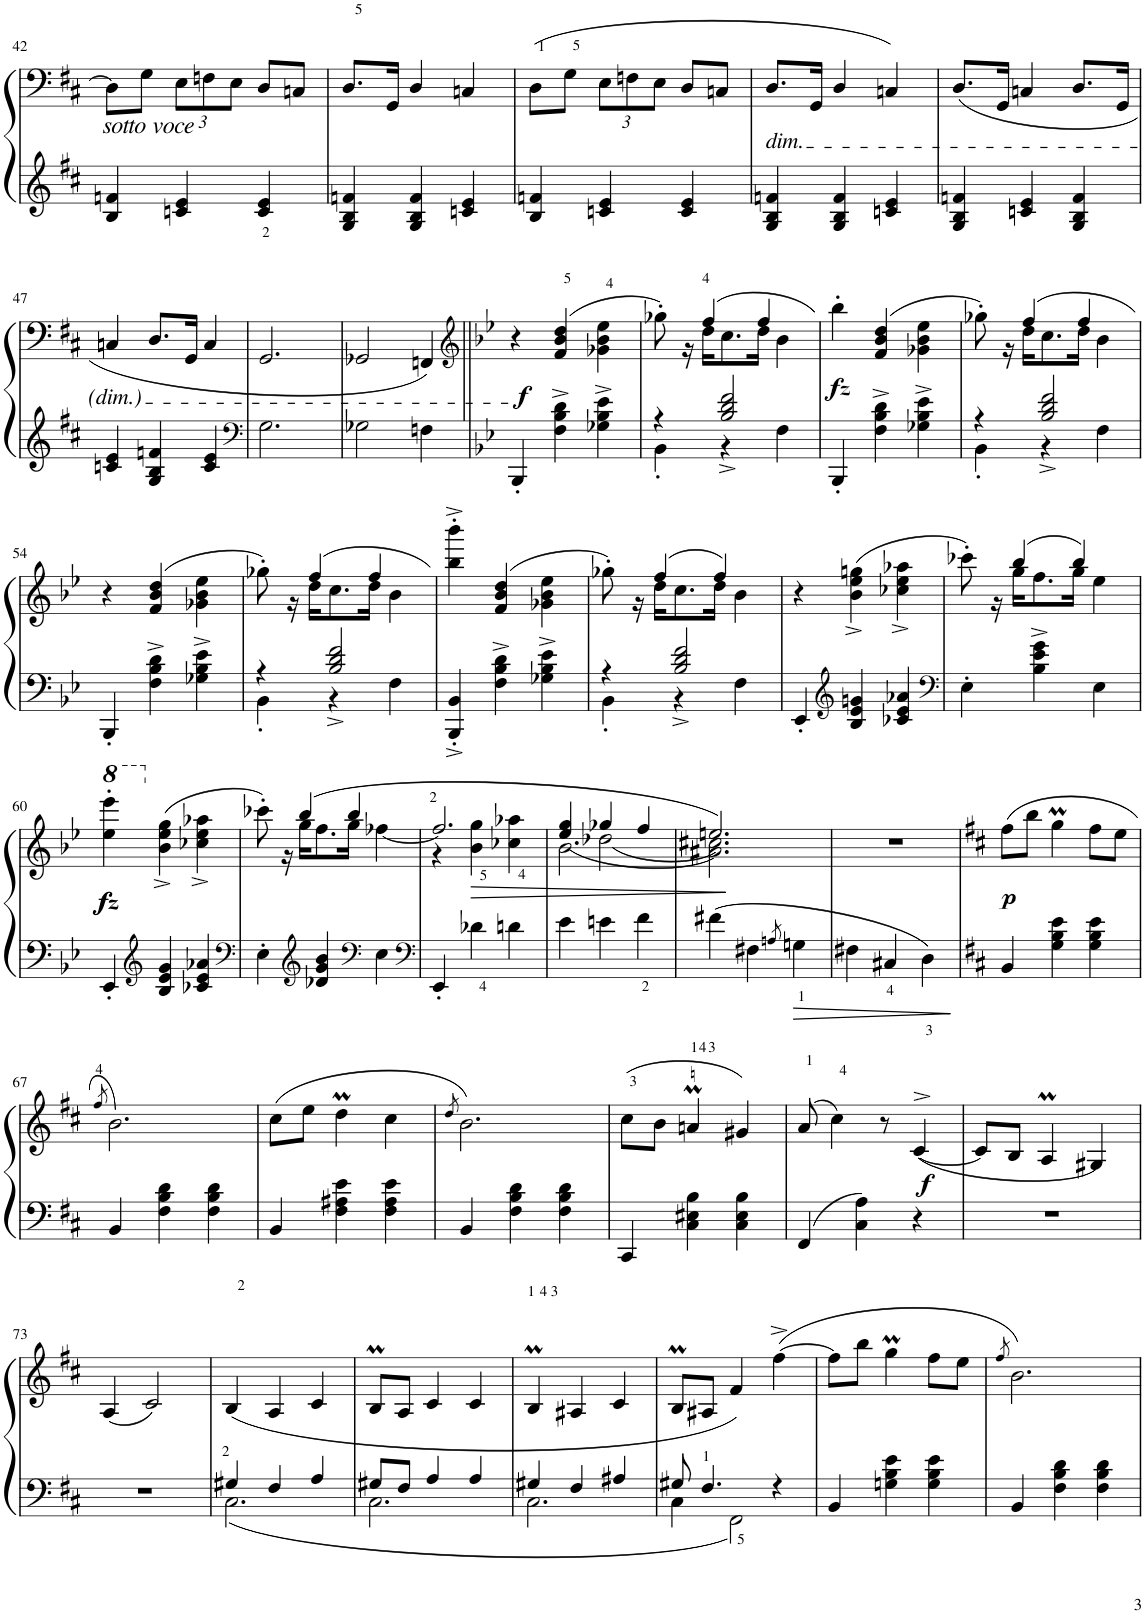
**kern	**kern	**dynam
*part1	*part1	*part1
*staff2	*staff1	*staff1/2
*I"Part 1	*	*
!!LO:PB:g=z
*clefG2	*clefF4	*
*k[f#c#]	*k[f#c#]	*
*M3/4	*M3/4	*
=42	=42	=42
!	!LO:TX:b:i:t=sotto voce	!
4B/ 4fn/	8D\L]	.
.	8G\J	.
*	*Xbrackettup	*
4cn/ 4e/	12E\L	.
.	12Fn\	.
.	12E\J	.
4c/ 4e/	8D/L	.
.	8Cn/J	.
=43	=43	=43
4G/ 4B/ 4fn/	8.D/L	.
.	16GG/Jk	.
4G/ 4B/ 4f/	4D/	.
4cn/ 4e/	4Cn/	.
=44	=44	=44
4B/ 4fn/	(8D\L	.
.	8G\J	.
4cn/ 4e/	12E\L	.
.	12Fn\	.
.	12E\J	.
4c/ 4e/	8D/L	.
.	8Cn/J	.
=45	=45	=45
!	!LO:TX:b:i:t=dim.	!
4G/ 4B/ 4fn/	8.D/L	.
.	16GG/Jk	.
4G/ 4B/ 4f/	4D/	.
4cn/ 4e/	4Cn/)	.
=46	=46	=46
4G/ 4B/ 4fn/	(8.D/L	.
.	16GG/Jk	.
4cn/ 4e/	4Cn/	.
4G/ 4B/ 4f/	8.D/L	.
.	16GG/Jk	.
!!LO:LB:g=z
=47	=47	=47
4cn/ 4e/	4Cn/	.
4G/ 4B/ 4fn/	8.D/L	.
.	16GG/Jk	.
4c/ 4e/	4C/	.
=48	=48	=48
*clefF4	*	*
2.G\	2.GG/	.
=49	=49	=49
2G-X\	2GG-X/	.
4Fn\	4FFn/)	.
=50||	=50||	=50||
*	*clefG2	*
*k[b-e-]	*k[b-e-]	*
!	!	!LO:DY:b
4BBB-'/	4r	f
4F\^ 4B-\^ 4d\^	(4f/^ 4b-/^ 4dd/^	.
4G-X\^ 4B-\^ 4e-\^	4g-X\^ 4b-\^ 4ee-\^	.
=51	=51	=51
*^	*^	*
4r	4BB-'\	8gg-X'\)	8ryy	.
.	.	16ryy	16r	.
.	.	(4ff/	16dd\KL	.
2B-/^< 2d/^< 2f/^<	4r	.	8.cc\	.
.	.	4ff/	16dd\Jk	.
.	4F\	.	4b-\	.
.	.	16ryy)	.	.
*v	*v	*	*	*
*	*v	*v	*
=52	=52	=52
!	!	!LO:DY:b
4BBB-'/	4bb-'\	fz
4F\^ 4B-\^ 4d\^	(4f/^ 4b-/^ 4dd/^	.
4G-X\^ 4B-\^ 4e-\^	4g-X\^ 4b-\^ 4ee-\^	.
=53	=53	=53
*^	*^	*
4r	4BB-'\	8gg-X'\)	8ryy	.
.	.	16ryy	16r	.
.	.	(4ff/	16dd\KL	.
2B-/^< 2d/^< 2f/^<	4r	.	8.cc\	.
.	.	4ff/	16dd\Jk	.
.	4F\	.	4b-\	.
.	.	16ryy)	.	.
*v	*v	*	*	*
*	*v	*v	*
!!LO:LB:g=z
=54	=54	=54
4BBB-'/	4r	.
4F\^ 4B-\^ 4d\^	(4f/^ 4b-/^ 4dd/^	.
4G-X\^ 4B-\^ 4e-\^	4g-X\^ 4b-\^ 4ee-\^	.
=55	=55	=55
*^	*^	*
4r	4BB-'\	8gg-X'\)	8ryy	.
.	.	16ryy	16r	.
.	.	(4ff/	16dd\KL	.
2B-/^< 2d/^< 2f/^<	4r	.	8.cc\	.
.	.	4ff/	16dd\Jk	.
.	4F\	.	4b-\	.
.	.	16ryy)	.	.
*v	*v	*	*	*
*	*v	*v	*
=56	=56	=56
4BBB-/'^ 4BB-/'^	4bb-\'^ 4bbb-\'^	.
4F\^ 4B-\^ 4d\^	(4f/^ 4b-/^ 4dd/^	.
4G-X\^ 4B-\^ 4e-\^	4g-X\^ 4b-\^ 4ee-\^	.
=57	=57	=57
*^	*^	*
4r	4BB-'\	8gg-X'\)	8ryy	.
.	.	16ryy	16r	.
.	.	(4ff/	16dd\KL	.
2B-/^< 2d/^< 2f/^<	4r	.	8.cc\	.
.	.	4ff/)	16dd\Jk	.
.	4F\	.	4b-\	.
.	.	16ryy	.	.
*v	*v	*	*	*
*	*v	*v	*
=58	=58	=58
4EE-'/	4r	.
*clefG2	*	*
4B-/^> 4e-/^> 4gn/^>	(4b-\^< 4ee-\^< 4ggn\^<	.
4c-X/^> 4e-/^> 4a-X/^>	4cc-X\^< 4ee-\^< 4aa-X\^<	.
=59	=59	=59
*clefF4	*	*
*	*^	*
4E-'\	8ccc-X'\)	8ryy	.
.	16ryy	16r	.
.	(4bb-/	16gg\KL	.
4B-\^ 4e-\^ 4g\^	.	8.ff\	.
.	4bb-/)	16gg\Jk	.
4E-\	.	4ee-\	.
.	16ryy	.	.
*	*v	*v	*
!!LO:LB:g=z
=60	=60	=60
*	*8va	*
!	!	!LO:DY:b
!	!	!LO:DY:n=1:b
4EE-'/	4eee-\' 4eeee-\'	fz fz
*clefG2	*	*
*	*X8va	*
4B-/^ 4e-/^ 4g/^	(4b-\^< 4ee-\^< 4gg\^<	.
4c-X/^ 4e-/^ 4a-X/^	4cc-X\^< 4ee-\^< 4aa-X\^<	.
=61	=61	=61
*clefF4	*	*
*	*^	*
4E-'\	8ccc-X'\)	8ryy	.
.	16ryy	16r	.
.	(4bb-/	16gg\KL	.
*clefG2	*	*	*
4d-X/ 4g/ 4b-/	.	8.ff\	.
.	4bb-/	16gg\Jk	.
*clefF4	*	*	*
4E-\	.	[4ff-X\	.
.	16ryy	.	.
=62	=62	=62	=62
*clefF4	*	*	*
4EE-'/	2.ff-/]	4r	.
!	!	!	!LO:HP:b
4d-X\	.	4b-\ 4gg\	>
4dn\	.	4cc-X\ 4aa-X\	.
=63	=63	=63	=63
*	*	*^	*
4e-\	4ee-/ 4gg/	4ryy	(2.b-\	.
4en\	4gg-X/	(2dd-X\	.	.
4f\	4ff/	.	.	.
*	*	*v	*v	*
=64	=64	=64	=64
4f#X\	2.een/)	2.a#X\ 2.cc#X\))	.
4F#X\	.	.	.
8qAn/	.	.	.
4Gn<\	.	.	.
*	*v	*v	*
.	.	]
=65	=65	=65
4F#X\	2.r	.
4C#X/	.	.
4D\	.	.
=66	=66	=66
*k[f#c#]	*k[f#c#]	*
!	!	!LO:DY:b
4BB/	(8ff#\L	p
.	8bb\J	.
4G\ 4B\ 4e\	4ggM\	.
4G\ 4B\ 4e\	8ff#\L	.
.	8ee\J	.
!!LO:LB:g=z
=67	=67	=67
.	8qff#/	.
4BB/	2.b\)	.
4F#\ 4B\ 4d\	.	.
4F#\ 4B\ 4d\	.	.
=68	=68	=68
4BB/	(8cc#\L	.
.	8ee\J	.
4F#\ 4A#X\ 4e\	4ddM\	.
4F#\ 4A#\ 4e\	4cc#\	.
=69	=69	=69
.	8qdd/	.
4BB/	2.b\)	.
4F#\ 4B\ 4d\	.	.
4F#\ 4B\ 4d\	.	.
=70	=70	=70
4CC#/	(8cc#\L	.
.	8b\J	.
4C#\ 4E#X\ 4B\	4anM/	.
4C#\ 4E#\ 4B\	4g#X/)	.
=71	=71	=71
4FF#/	(8a/	.
.	4cc#\)	.
4C#\ 4A\	.	.
.	8r	.
!	!	!LO:DY:b
4r	([4c#^>/	f
=72	=72	=72
2.r	8c#/L]	.
.	8B/J	.
.	4AM/	.
.	4G#X/)	.
!!LO:LB:g=z
=73	=73	=73
2.r	(4A/	.
.	2c#/)	.
=74	=74	=74
*^	*	*
4G#X/	2.C#\	(4B/	.
4F#/	.	4A/	.
4A/	.	4c#/	.
=75	=75	=75	=75
8G#X/L	2.C#\	8BM/L	.
8F#/J	.	8A/J	.
4A/	.	4c#/	.
4A/	.	4c#/	.
=76	=76	=76	=76
4G#X/	2.C#\	4BM/	.
4F#/	.	4A#X/	.
4A#X/	.	4c#/	.
=77	=77	=77	=77
8G#X/	4C#\	8BM/L	.
4.F#/	.	8A#X/J	.
.	2FF#\	4f#/)	.
4r	.	([4ff#^\	.
*v	*v	*	*
=78	=78	=78
4BB/	8ff#\L]	.
.	8bb\J	.
4Gn\ 4B\ 4e\	4ggM\	.
4G\ 4B\ 4e\	8ff#\L	.
.	8ee\J	.
=79	=79	=79
.	8qff#/	.
4BB/	2.b\)	.
4F#\ 4B\ 4d\	.	.
4F#\ 4B\ 4d\	.	.
=	=	=
*-	*-	*-
